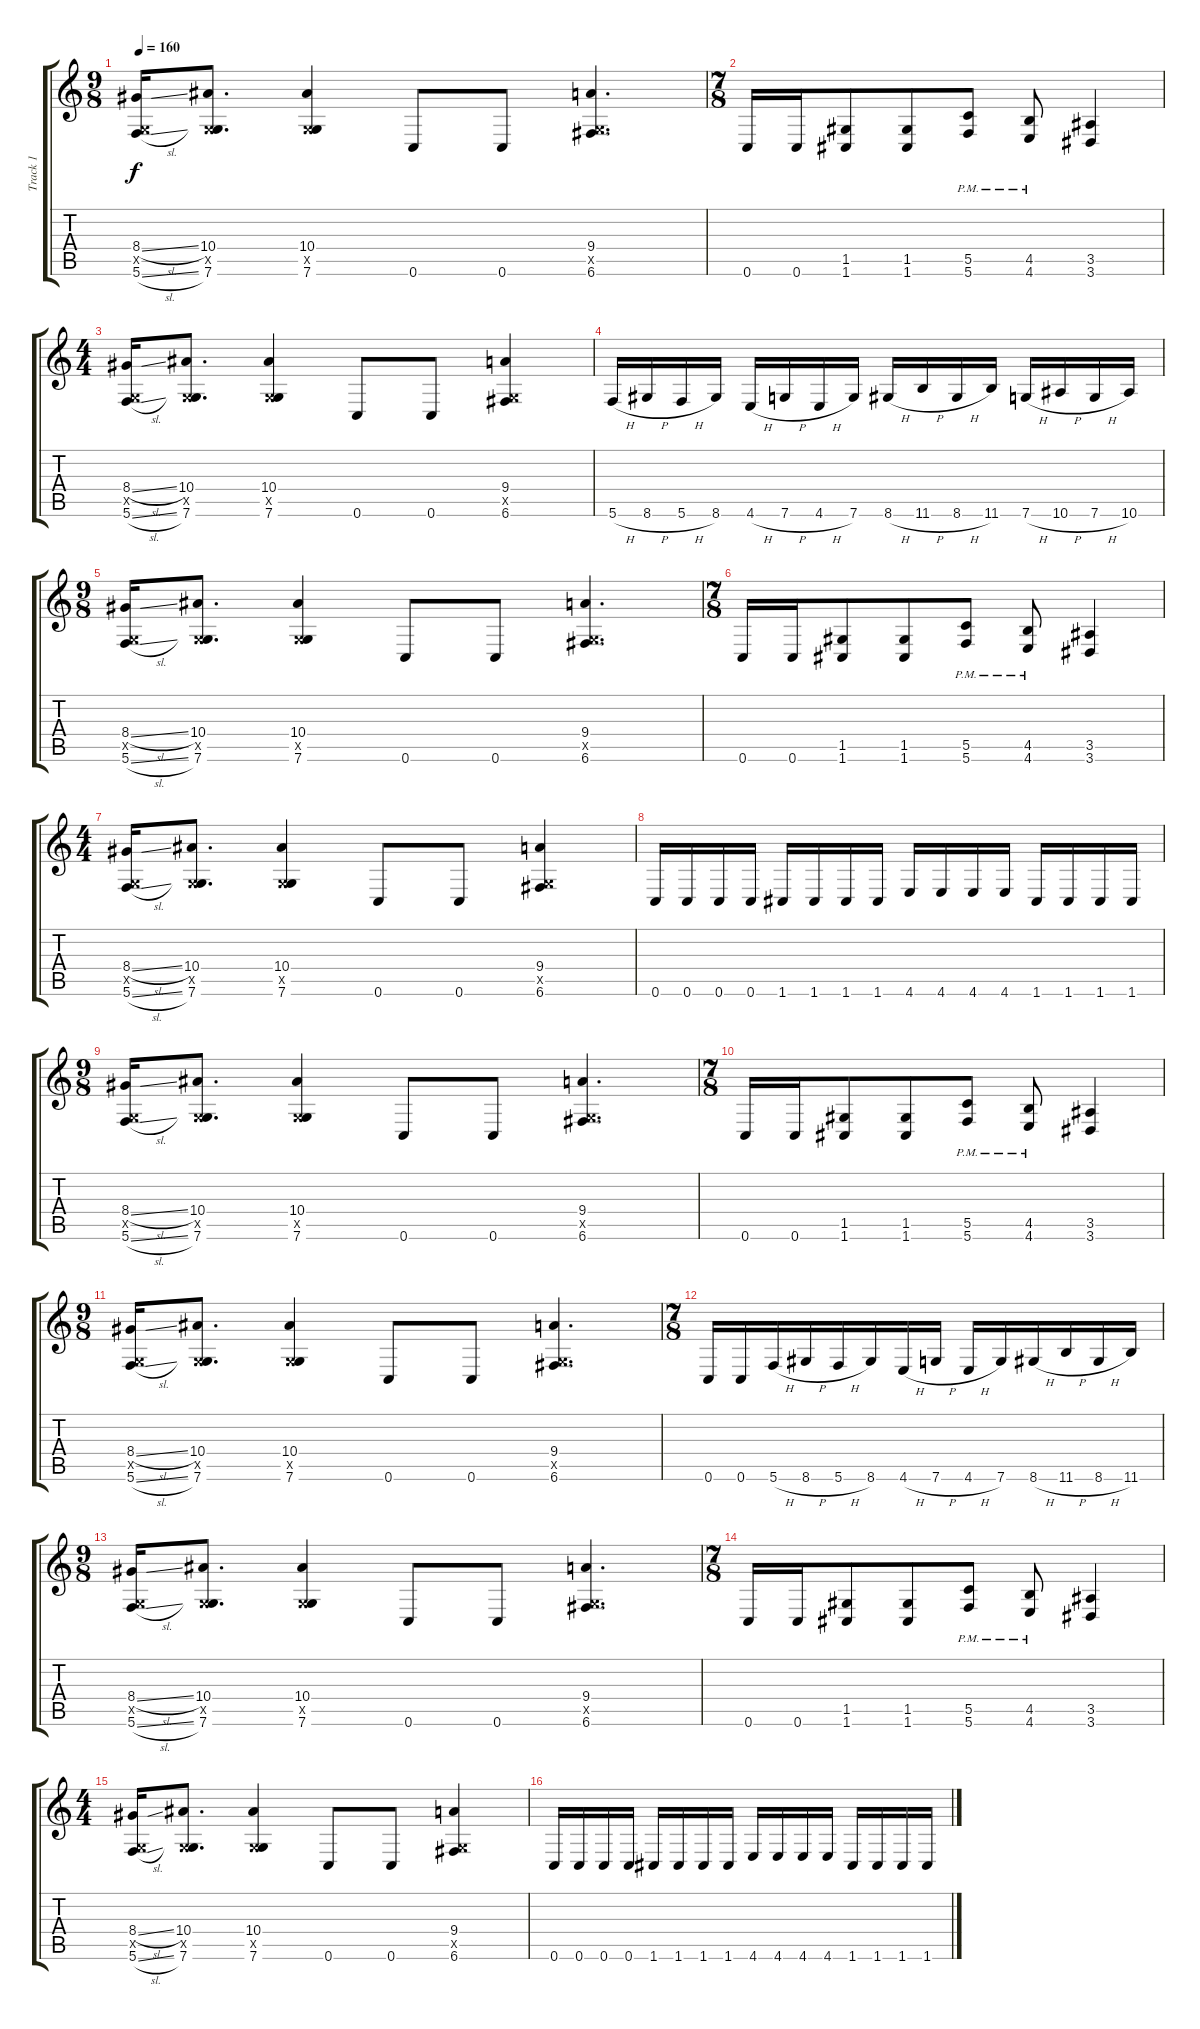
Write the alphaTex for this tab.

\track ("Track 1" "Track 1") {instrument distortionguitar}
\staff {score tabs}
\tuning (D4 A3 F3 C3 G2 C2) {hide}
\ts (9 8)
\tempo 160
\clef g2
\ks c
(8.4{sl} 0.5{x} 5.6{sl}).16{dy f} (10.4 0.5{x} 7.6).8{d} (10.4 0.5{x} 7.6).4 0.6.8 0.6.8 (9.4 0.5{x} 6.6).4{d} |
\ts (7 8)
0.6.16 0.6.16 (1.5 1.6).8 (1.5 1.6).8 (5.5{pm} 5.6).8 (4.5{pm} 4.6{pm}).8 (3.5 3.6).4 |
\ts (4 4)
(8.4{sl} 0.5{x} 5.6{sl}).16 (10.4 0.5{x} 7.6).8{d} (10.4 0.5{x} 7.6).4 0.6.8 0.6.8 (9.4 0.5{x} 6.6).4 |
5.6{h}.16 8.6{h}.16 5.6{h}.16 8.6.16 4.6{h}.16 7.6{h}.16 4.6{h}.16 7.6.16 8.6{h}.16 11.6{h}.16 8.6{h}.16 11.6.16 7.6{h}.16 10.6{h}.16 7.6{h}.16 10.6.16 |
\ts (9 8)
(8.4{sl} 0.5{x} 5.6{sl}).16 (10.4 0.5{x} 7.6).8{d} (10.4 0.5{x} 7.6).4 0.6.8 0.6.8 (9.4 0.5{x} 6.6).4{d} |
\ts (7 8)
0.6.16 0.6.16 (1.5 1.6).8 (1.5 1.6).8 (5.5{pm} 5.6).8 (4.5{pm} 4.6{pm}).8 (3.5 3.6).4 |
\ts (4 4)
(8.4{sl} 0.5{x} 5.6{sl}).16 (10.4 0.5{x} 7.6).8{d} (10.4 0.5{x} 7.6).4 0.6.8 0.6.8 (9.4 0.5{x} 6.6).4 |
0.6.16 0.6.16 0.6.16 0.6.16 1.6.16 1.6.16 1.6.16 1.6.16 4.6.16 4.6.16 4.6.16 4.6.16 1.6.16 1.6.16 1.6.16 1.6.16 |
\ts (9 8)
(8.4{sl} 0.5{x} 5.6{sl}).16 (10.4 0.5{x} 7.6).8{d} (10.4 0.5{x} 7.6).4 0.6.8 0.6.8 (9.4 0.5{x} 6.6).4{d} |
\ts (7 8)
0.6.16 0.6.16 (1.5 1.6).8 (1.5 1.6).8 (5.5{pm} 5.6).8 (4.5{pm} 4.6{pm}).8 (3.5 3.6).4 |
\ts (9 8)
(8.4{sl} 0.5{x} 5.6{sl}).16 (10.4 0.5{x} 7.6).8{d} (10.4 0.5{x} 7.6).4 0.6.8 0.6.8 (9.4 0.5{x} 6.6).4{d} |
\ts (7 8)
0.6.16 0.6.16 5.6{h}.16 8.6{h}.16 5.6{h}.16 8.6.16 4.6{h}.16 7.6{h}.16 4.6{h}.16 7.6.16 8.6{h}.16 11.6{h}.16 8.6{h}.16 11.6.16 |
\ts (9 8)
(8.4{sl} 0.5{x} 5.6{sl}).16 (10.4 0.5{x} 7.6).8{d} (10.4 0.5{x} 7.6).4 0.6.8 0.6.8 (9.4 0.5{x} 6.6).4{d} |
\ts (7 8)
0.6.16 0.6.16 (1.5 1.6).8 (1.5 1.6).8 (5.5{pm} 5.6).8 (4.5{pm} 4.6{pm}).8 (3.5 3.6).4 |
\ts (4 4)
(8.4{sl} 0.5{x} 5.6{sl}).16 (10.4 0.5{x} 7.6).8{d} (10.4 0.5{x} 7.6).4 0.6.8 0.6.8 (9.4 0.5{x} 6.6).4 |
0.6.16 0.6.16 0.6.16 0.6.16 1.6.16 1.6.16 1.6.16 1.6.16 4.6.16 4.6.16 4.6.16 4.6.16 1.6.16 1.6.16 1.6.16 1.6.16
